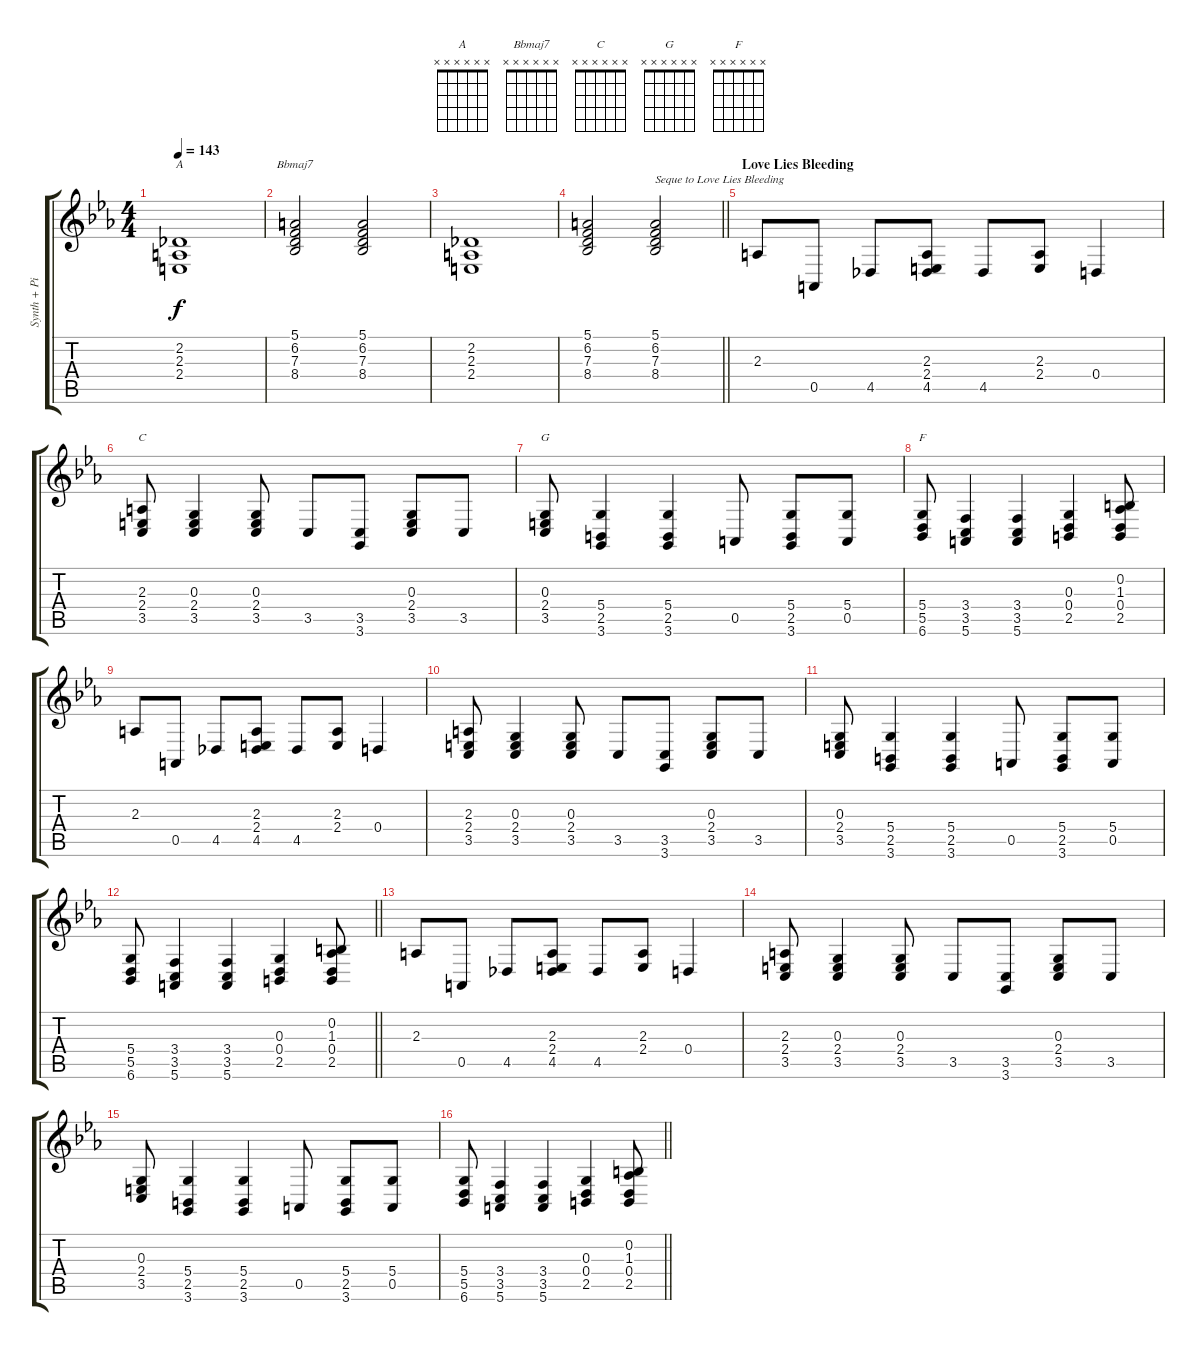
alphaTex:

\track ("Synth + Piano RH - Elton John" "Synth + Pi") {instrument acousticgrandpiano}
\staff {score tabs}
\tuning (E4 B3 G3 D3 A2 E2) {hide}
\chord ("A" x x x x x x)
\chord ("Bbmaj7" x x x x x x)
\chord ("C" x x x x x x)
\chord ("G" x x x x x x)
\chord ("F" x x x x x x)
\ts (4 4)
\tempo 143
\clef g2
\ks cminor
(2.2 2.3 2.4).1{ch "A" dy f} |
(5.1 6.2 7.3 8.4).2{ch "Bbmaj7"} (5.1 6.2 7.3 8.4).2 |
(2.2 2.3 2.4).1 |
\barLineRight lightlight
(5.1 6.2 7.3 8.4).2 (5.1 6.2 7.3 8.4).2{txt "Seque to Love Lies Bleeding"} |
\section ("" "Love Lies Bleeding")
2.3.8 0.5.8 4.5.8 (2.3 2.4 4.5).8 4.5.8 (2.3 2.4).8 0.4.4 |
(2.3 2.4 3.5).8{ch "C"} (0.3 2.4 3.5).4 (0.3 2.4 3.5).8 3.5.8 (3.5 3.6).8 (0.3 2.4 3.5).8 3.5.8 |
(0.3 2.4 3.5).8{ch "G"} (5.4 2.5 3.6).4 (5.4 2.5 3.6).4 0.5.8 (5.4 2.5 3.6).8 (5.4 0.5).8 |
(5.4 5.5 6.6).8{ch "F"} (3.4 3.5 5.6).4 (3.4 3.5 5.6).4 (0.3 0.4 2.5).4 (0.2 1.3 0.4 2.5).8 |
2.3.8 0.5.8 4.5.8 (2.3 2.4 4.5).8 4.5.8 (2.3 2.4).8 0.4.4 |
(2.3 2.4 3.5).8 (0.3 2.4 3.5).4 (0.3 2.4 3.5).8 3.5.8 (3.5 3.6).8 (0.3 2.4 3.5).8 3.5.8 |
(0.3 2.4 3.5).8 (5.4 2.5 3.6).4 (5.4 2.5 3.6).4 0.5.8 (5.4 2.5 3.6).8 (5.4 0.5).8 |
\barLineRight lightlight
(5.4 5.5 6.6).8 (3.4 3.5 5.6).4 (3.4 3.5 5.6).4 (0.3 0.4 2.5).4 (0.2 1.3 0.4 2.5).8 |
2.3.8 0.5.8 4.5.8 (2.3 2.4 4.5).8 4.5.8 (2.3 2.4).8 0.4.4 |
(2.3 2.4 3.5).8 (0.3 2.4 3.5).4 (0.3 2.4 3.5).8 3.5.8 (3.5 3.6).8 (0.3 2.4 3.5).8 3.5.8 |
(0.3 2.4 3.5).8 (5.4 2.5 3.6).4 (5.4 2.5 3.6).4 0.5.8 (5.4 2.5 3.6).8 (5.4 0.5).8 |
\barLineRight lightlight
(5.4 5.5 6.6).8 (3.4 3.5 5.6).4 (3.4 3.5 5.6).4 (0.3 0.4 2.5).4 (0.2 1.3 0.4 2.5).8
